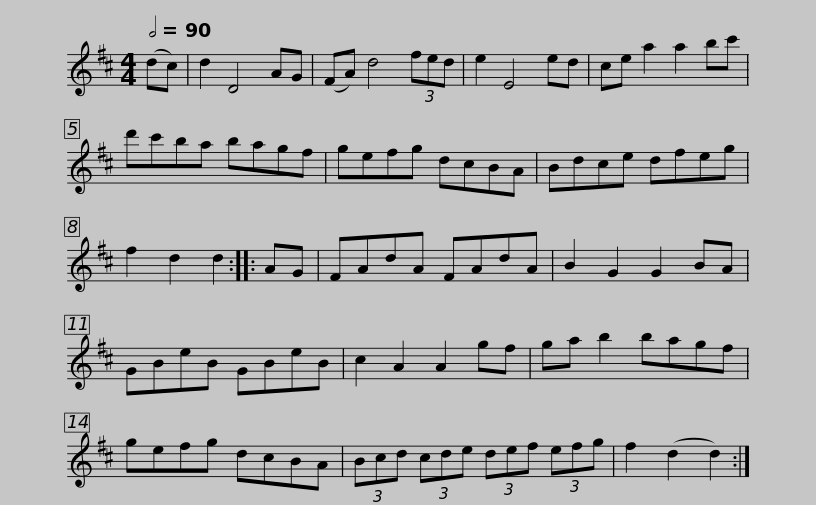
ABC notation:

X:1
L:1/8
Q:1/2=90
M:4/4
I:linebreak $
K:D
V:1 treble
V:1
 (dc) | d2 D4 AG | (FA) d4 (3fed | e2 E4 ed | ce a2 a2 bc' | %5
 d'c'ba bagf | gefg dcBA |$ Bdce dfeg | f2 d2 d2 :: AG | %10
 FAdA FAdA | B2 G2 G2 BA | GBeB GBeB | c2 A2 A2 gf |$ ga b2 bagf | %15
 gefg dcBA | (3Bcd (3cde (3def (3efg | f2 (d2 d2) :| %18
